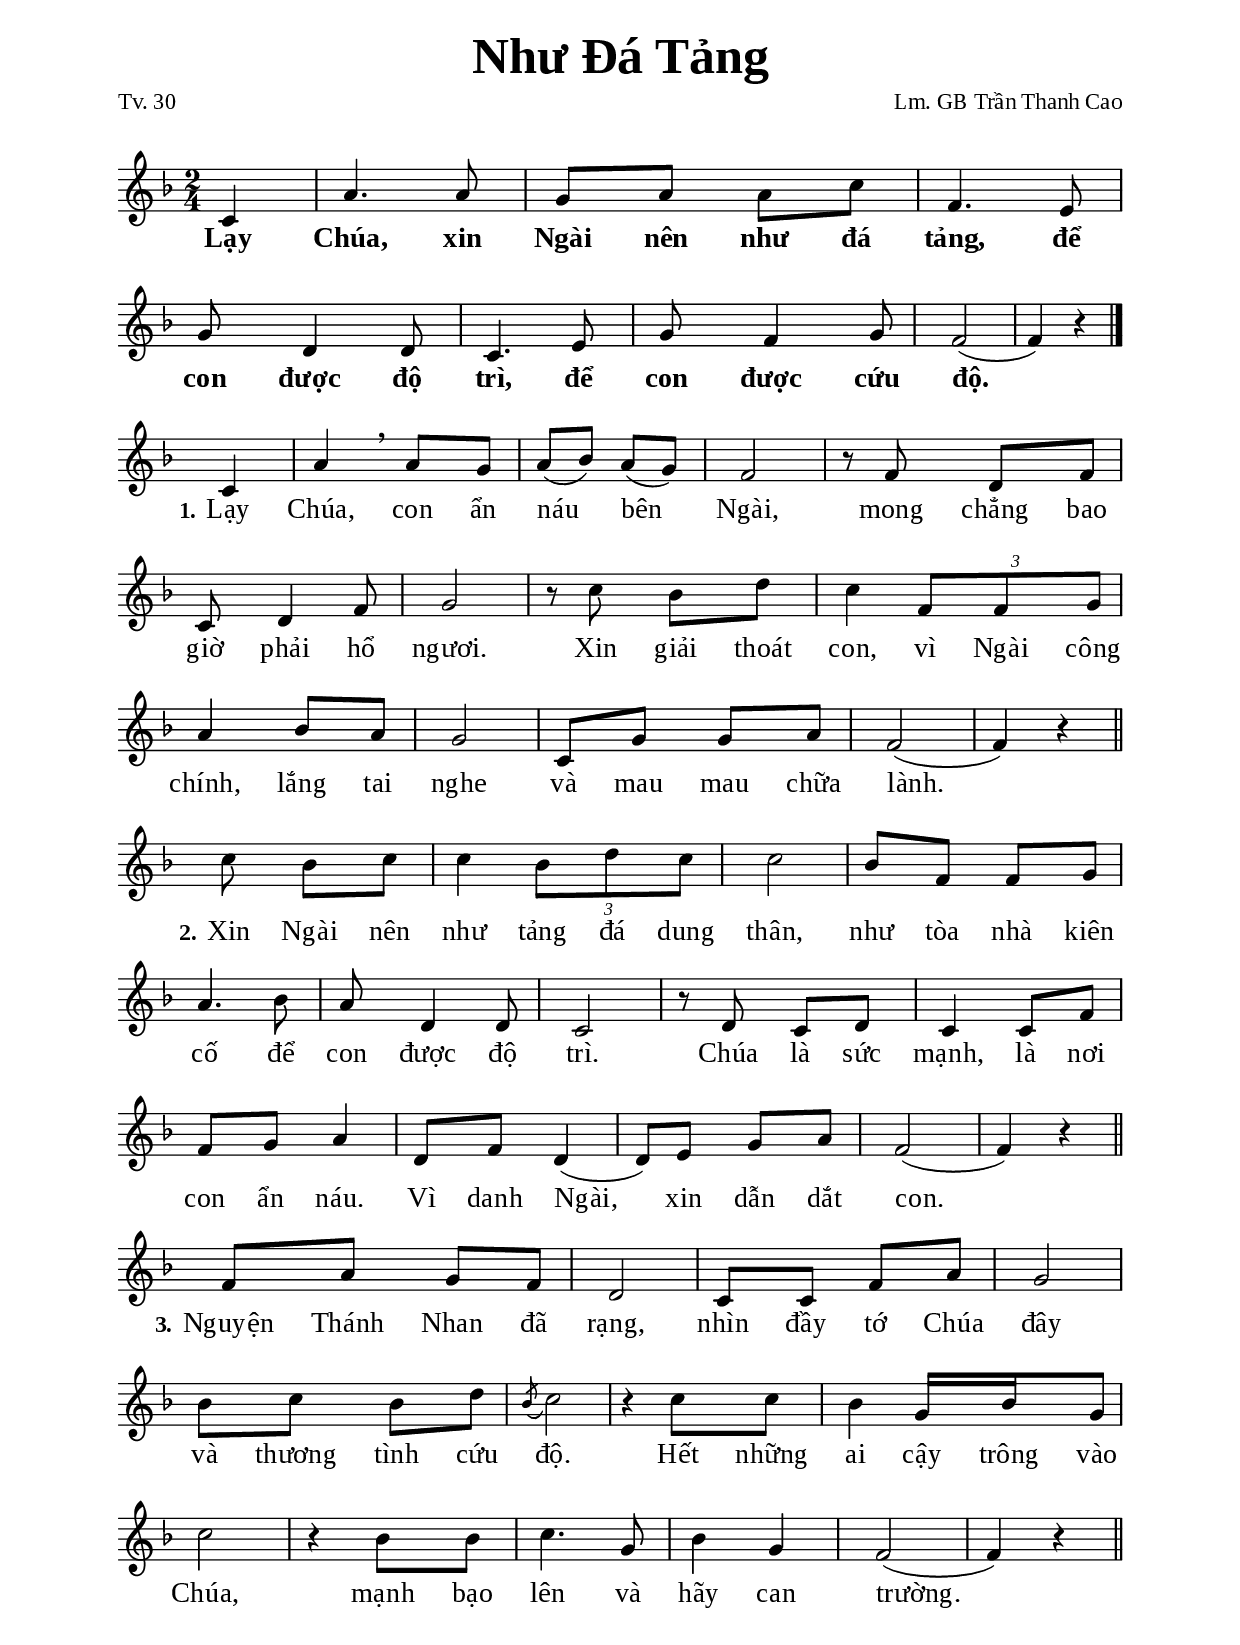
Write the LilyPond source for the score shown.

% Cài đặt chung
\version "2.22.1"
\include "english.ly"

\header {
  title = \markup { \fontsize #3 "Như Đá Tảng" }
  poet = "Tv. 30"
  composer = "Lm. GB Trần Thanh Cao"
  arranger = " "
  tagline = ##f
}

% Nhạc điệp khúc
nhacDiepKhuc = \relative c' {
  \partial 4 c4 |
  a'4. a8 |
  g a a c |
  f,4. e8 |
  g d4 d8 |
  c4. e8 |
  g f4 g8 |
  f2 _( |
  f4) r \bar "|."
}

% Nhạc phiên khúc
nhacPhienKhucMot = \relative c' {
  \partial 4 c4 |
  a' \breathe a8 g |
  a (bf) a (g) |
  f2 |
  r8 f d f |
  c d4 f8 |
  g2 |
  r8 c bf d |
  c4 \tuplet 3/2 { f,8 f g } |
  a4 bf8 a |
  g2 |
  c,8 g' g a |
  f2 ( |
  f4) r \bar "||"
}

nhacPhienKhucHai = \relative c'' {
  \partial 4. c8 bf c |
  c4 \tuplet 3/2 { bf8 d c } |
  c2 |
  bf8 f f g |
  a4. bf8 |
  a d,4 d8 |
  c2 |
  r8 d c d |
  c4 c8 f |
  f g a4 |
  d,8 f d4 ( |
  d8) e g a |
  f2 ( |
  f4) r \bar "||"
}

nhacPhienKhucBa = \relative c' {
  f8 a g f |
  d2 |
  c8 c f a |
  g2 |
  bf8 c bf d |
  \acciaccatura bf8 c2 |
  r4 c8 c |
  bf4 g16 bf g8 |
  c2 |
  r4 bf8 bf |
  c4. g8 |
  bf4 g |
  f2 ( |
  f4) r \bar "||"
}

% Lời điệp khúc
loiDiepKhuc = \lyricmode {
  Lạy Chúa, xin Ngài nên như đá tảng,
  để con được độ trì,
  để con được cứu độ.
}

% Lời phiên khúc
loiPhienKhucMot = \lyricmode {
  \set stanza = #"1."
  Lạy Chúa, con ẩn náu bên Ngài,
  mong chẳng bao giờ phải hổ ngươi.
  Xin giải thoát con, vì Ngài công chính,
  lắng tai nghe và mau mau chữa lành.
}

loiPhienKhucHai = \lyricmode {
  \set stanza = #"2."
  Xin Ngài nên như tảng đá dung thân,
  như tòa nhà kiên cố để con được độ trì.
  Chúa là sức mạnh, là nơi con ẩn náu.
  Vì danh Ngài, xin dẫn dắt con.
}

loiPhienKhucBa = \lyricmode {
  \set stanza = #"3."
  Nguyện Thánh Nhan đã rạng, nhìn đầy tớ Chúa đây
  và thương tình cứu độ.
  Hết những ai cậy trông vào Chúa,
  mạnh bạo lên và hãy can trường.
}


% Dàn trang
\paper {
  #(set-paper-size "a4")
  top-margin = 10\mm
  bottom-margin = 10\mm
  left-margin = 20\mm
  right-margin = 20\mm
  indent = #0
  #(define fonts
    (make-pango-font-tree
      "Liberation Serif"
      "Liberation Serif"
      "Liberation Serif"
      (/ 20 20)))
  page-count = #1
  system-system-spacing = #'((basic-distance . 13))
  score-system-spacing = #'((basic-distance . 13))
}

% Thiết lập tông và nhịp
TongNhip = { \key f \major \time 2/4 }

\score {
  \new ChoirStaff <<
    \new Staff = diepKhuc \with {
        \consists "Merge_rests_engraver"
        %\magnifyStaff #(magstep +1)
      }
      <<
      \new Voice = beSop {
        \TongNhip \nhacDiepKhuc
      }
    >>
    \new Lyrics \lyricsto beSop \loiDiepKhuc
  >>
  \layout {
    \override Lyrics.LyricText.font-series = #'bold
    \override Lyrics.LyricText.font-size = #+2
    \override Lyrics.LyricSpace.minimum-distance = #5
    \override Score.BarNumber.break-visibility = ##(#f #f #f)
    \override Score.SpacingSpanner.uniform-stretching = ##t
  }
}

\score {
  \new ChoirStaff <<
    \new Staff = phienKhuc \with {
        %\magnifyStaff #(magstep +1)
      }
      <<
      \new Voice = beSop {
        \TongNhip \nhacPhienKhucMot
      }
    >>
    \new Lyrics \lyricsto beSop \loiPhienKhucMot
  >>
  \layout {
    \override Staff.TimeSignature.transparent = ##t
    \override Lyrics.LyricText.font-size = #+2
    \override Lyrics.LyricSpace.minimum-distance = #3.5
    \override Score.BarNumber.break-visibility = ##(#f #f #f)
    \override Score.SpacingSpanner.uniform-stretching = ##t
  }
}

\score {
  \new ChoirStaff <<
    \new Staff = phienKhuc \with {
        %\magnifyStaff #(magstep +1)
      }
      <<
      \new Voice = beSop {
        \TongNhip \nhacPhienKhucHai
      }
    >>
    \new Lyrics \lyricsto beSop \loiPhienKhucHai
  >>
  \layout {
    \override Staff.TimeSignature.transparent = ##t
    \override Lyrics.LyricText.font-size = #+2
    \override Lyrics.LyricSpace.minimum-distance = #3
    \override Score.BarNumber.break-visibility = ##(#f #f #f)
    \override Score.SpacingSpanner.uniform-stretching = ##t
  }
}

\score {
  \new ChoirStaff <<
    \new Staff = phienKhuc \with {
        %\magnifyStaff #(magstep +1)
      }
      <<
      \new Voice = beSop {
        \TongNhip \nhacPhienKhucBa
      }
    >>
    \new Lyrics \lyricsto beSop \loiPhienKhucBa
  >>
  \layout {
    \override Staff.TimeSignature.transparent = ##t
    \override Lyrics.LyricText.font-size = #+2
    \override Lyrics.LyricSpace.minimum-distance = #3.5
    \override Score.BarNumber.break-visibility = ##(#f #f #f)
    \override Score.SpacingSpanner.uniform-stretching = ##t
  }
}
